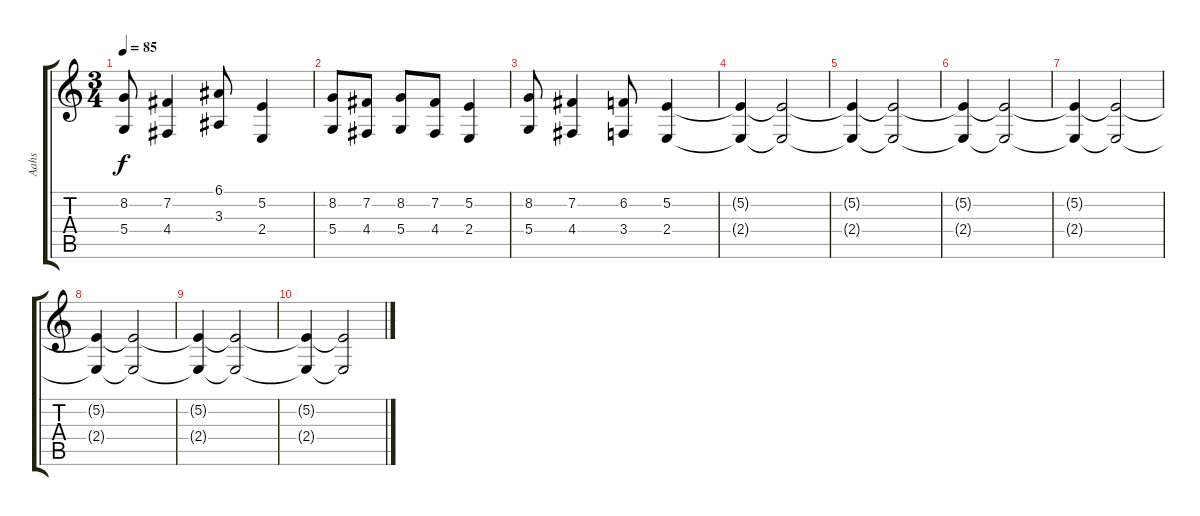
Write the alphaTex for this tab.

\track ("Aahs" "Aahs") {instrument choiraahs}
\staff {score tabs}
\tuning (E4 B3 G3 D3 A2 E2) {hide}
\ts (3 4)
\tempo 85
\clef g2
\ks c
(8.2 5.4).8{dy f} (7.2 4.4).4 (6.1 3.3).8 (5.2 2.4).4 |
(8.2 5.4).8 (7.2 4.4).8 (8.2 5.4).8 (7.2 4.4).8 (5.2 2.4).4 |
(8.2 5.4).8 (7.2 4.4).4 (6.2 3.4).8 (5.2 2.4).4 |
(5.2{t} 2.4{t}).4 (5.2{t} 2.4{t}).2 |
(5.2{t} 2.4{t}).4 (5.2{t} 2.4{t}).2 |
(5.2{t} 2.4{t}).4 (5.2{t} 2.4{t}).2 |
(5.2{t} 2.4{t}).4 (5.2{t} 2.4{t}).2 |
(5.2{t} 2.4{t}).4 (5.2{t} 2.4{t}).2 |
(5.2{t} 2.4{t}).4 (5.2{t} 2.4{t}).2 |
(5.2{t} 2.4{t}).4 (5.2{t} 2.4{t}).2
